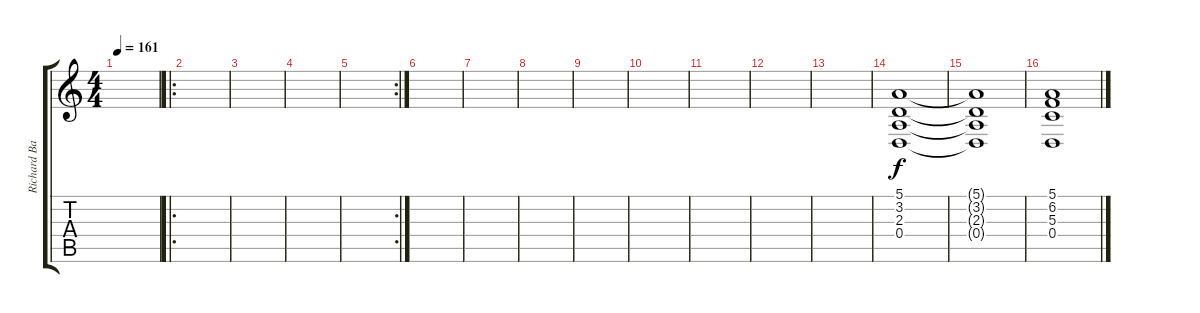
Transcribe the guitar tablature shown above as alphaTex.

\track ("Richard Barbieri (Keys)" "Richard Ba") {instrument synthstrings2}
\staff {score tabs}
\tuning (E4 B3 G3 D3 A2 D2) {hide}
\ts (4 4)
\tempo 161
\clef g2
\ks c
|
\ro
|
|
|
\rc 2
|
|
|
|
|
|
|
|
|
(5.1 3.2 2.3 0.4).1{volume 16 instrument synthstrings2} |
(5.1{t} 3.2{t} 2.3{t} 0.4{t}).1 |
(5.1 6.2 5.3 0.4).1
